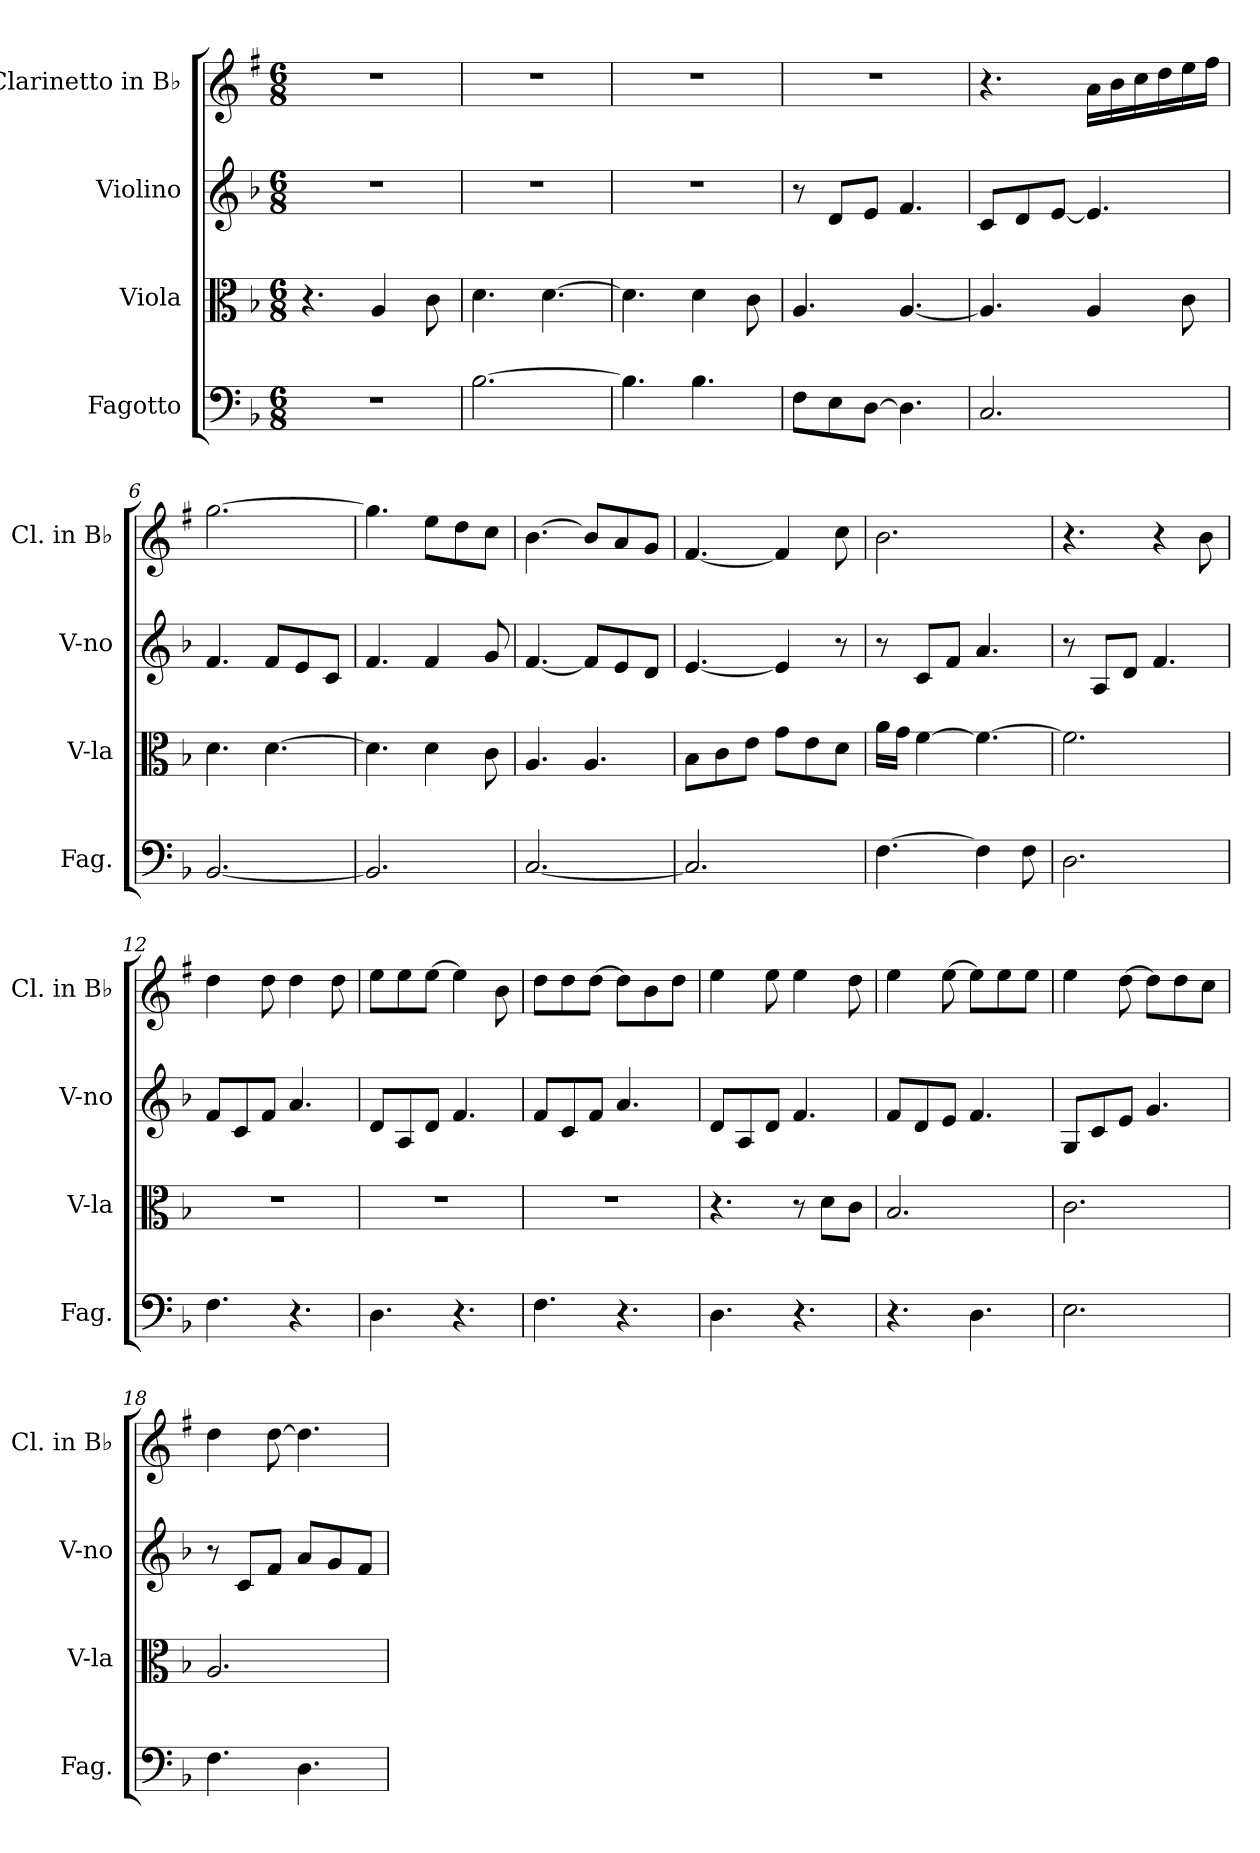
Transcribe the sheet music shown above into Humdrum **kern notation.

**kern	**kern	**kern	**kern
*part4	*part3	*part2	*part1
*staff4	*staff3	*staff2	*staff1
*I"Fagotto	*I"Viola	*I"Violino	*I"Clarinetto in B♭
*I'Fag.	*I'V-la	*I'V-no	*I'Cl. in B♭
*clefF4	*clefC3	*clefG2	*clefG2
*	*	*	*ITrd1c2
*k[b-]	*k[b-]	*k[b-]	*k[b-]
*M6/8	*M6/8	*M6/8	*M6/8
*MM110	*MM110	*MM110	*MM110
=1	=1	=1	=1
2.r	4.r	2.r	2.r
.	4A/	.	.
.	8c\	.	.
=2	=2	=2	=2
[2.B-\	4.d\	2.r	2.r
.	[4.d\	.	.
=3	=3	=3	=3
4.B-\]	4.d\]	2.r	2.r
4.B-\	4d\	.	.
.	8c\	.	.
=4	=4	=4	=4
8F\L	4.A/	8r	2.r
8E\	.	8d/L	.
[8D\J	.	8e/J	.
4.D\]	[4.A/	4.f/	.
=5	=5	=5	=5
2.C/	4.A/]	8c/L	4.r
.	.	8d/	.
.	.	[8e/J	.
.	4A/	4.e/]	16g\LL
.	.	.	16a\
.	.	.	16b-\
.	.	.	16cc\
.	8c\	.	16dd\
.	.	.	16ee\JJ
=6	=6	=6	=6
[2.BB-/	4.d\	4.f/	[2.ff\
.	[4.d\	8f/L	.
.	.	8e/	.
.	.	8c/J	.
=7	=7	=7	=7
2.BB-/]	4.d\]	4.f/	4.ff\]
.	4d\	4f/	8dd\L
.	.	.	8cc\
.	8c\	8g/	8b-\J
=8	=8	=8	=8
[2.C/	4.A/	[4.f/	[4.a\
.	4.A/	8f/L]	8a/L]
.	.	8e/	8g/
.	.	8d/J	8f/J
!!LO:LB:g=z
=9	=9	=9	=9
2.C/]	8B-\L	[4.e/	[4.e/
.	8c\	.	.
.	8e\J	.	.
.	8g\L	4e/]	4e/]
.	8e\	.	.
.	8d\J	8r	8b-\
=10	=10	=10	=10
[4.F\	16a\LL	8r	2.a\
.	16g\JJ	.	.
.	[4f\	8c/L	.
.	.	8f/J	.
4F\]	4.f\_	4.a/	.
8F\	.	.	.
=11	=11	=11	=11
2.D\	2.f\]	8r	4.r
.	.	8A/L	.
.	.	8d/J	.
.	.	4.f/	4r
.	.	.	8a\
=12	=12	=12	=12
4.F\	2.r	8f/L	4cc\
.	.	8c/	.
.	.	8f/J	8cc\
4.r	.	4.a/	4cc\
.	.	.	8cc\
=13	=13	=13	=13
4.D\	2.r	8d/L	8dd\L
.	.	8A/	8dd\
.	.	8d/J	[8dd\J
4.r	.	4.f/	4dd\]
.	.	.	8a\
=14	=14	=14	=14
4.F\	2.r	8f/L	8cc\L
.	.	8c/	8cc\
.	.	8f/J	[8cc\J
4.r	.	4.a/	8cc\L]
.	.	.	8a\
.	.	.	8cc\J
=15	=15	=15	=15
4.D\	4.r	8d/L	4dd\
.	.	8A/	.
.	.	8d/J	8dd\
4.r	8r	4.f/	4dd\
.	8d\L	.	.
.	8c\J	.	8cc\
!!LO:PB:g=z
=16	=16	=16	=16
4.r	2.B-/	8f/L	4dd\
.	.	8d/	.
.	.	8e/J	[8dd\
4.D\	.	4.f/	8dd\L]
.	.	.	8dd\
.	.	.	8dd\J
=17	=17	=17	=17
2.E\	2.c\	8G/L	4dd\
.	.	8c/	.
.	.	8e/J	[8cc\
.	.	4.g/	8cc\L]
.	.	.	8cc\
.	.	.	8b-\J
=18	=18	=18	=18
4.F\	2.A/	8r	4cc\
.	.	8c/L	.
.	.	8f/J	[8cc\
4.D\	.	8a/L	4.cc\]
.	.	8g/	.
.	.	8f/J	.
=	=	=	=
*-	*-	*-	*-
